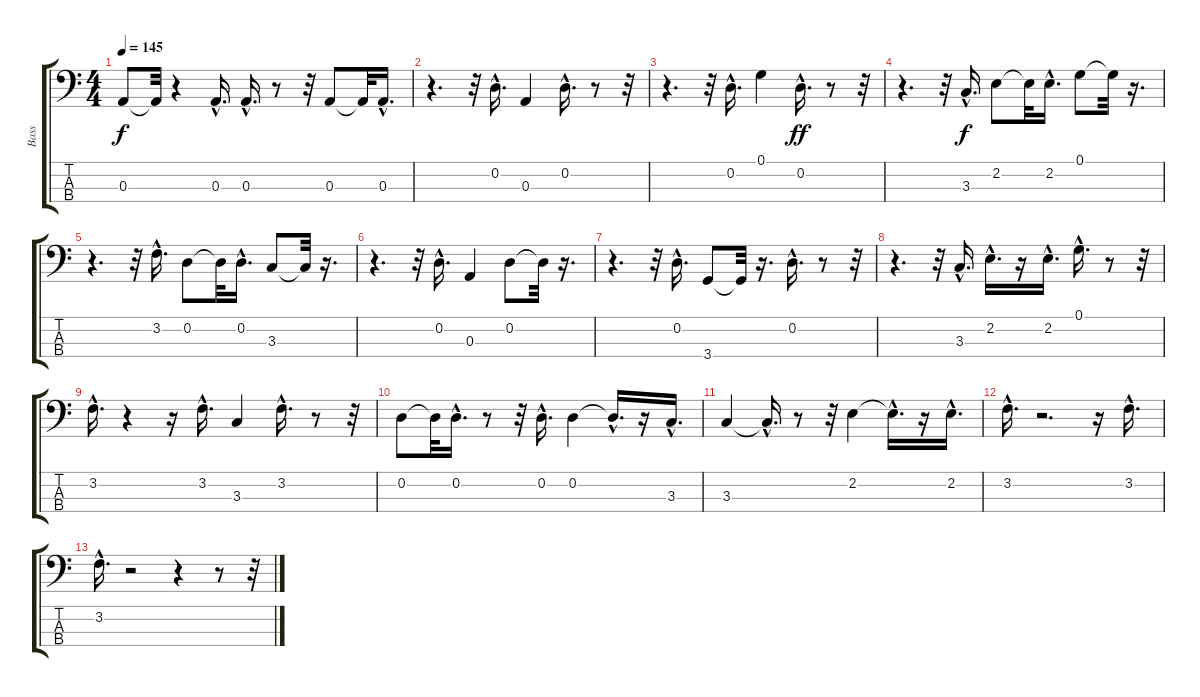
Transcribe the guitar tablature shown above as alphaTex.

\track ("Bass" "Bass") {instrument fretlessbass}
\staff {score tabs}
\tuning (G2 D2 A1 E1) {hide}
\ts (4 4)
\tempo 145
\clef f4
\ks c
0.3.8{dy f} 0.3{t}.32 r.4 0.3{hac}.16{d} 0.3{hac}.16{d} r.8 r.32 0.3.8 0.3{t}.32 0.3{hac}.16{d} |
r.4{d} r.32 0.2{hac}.16{d} 0.3.4 0.2{hac}.16{d} r.8 r.32 |
r.4{d} r.32 0.2{hac}.16{d} 0.1.4 0.2{hac}.16{d dy ff} r.8 r.32 |
r.4{d} r.32 3.3{hac}.16{d dy f} 2.2.8 2.2{t}.32 2.2{hac}.16{d} 0.1.8 0.1{t}.32 r.16{d} |
r.4{d} r.32 3.2{hac}.16{d} 0.2.8 0.2{t}.32 0.2{hac}.16{d} 3.3.8 3.3{t}.32 r.16{d} |
r.4{d} r.32 0.2{hac}.16{d} 0.3.4 0.2.8 0.2{t}.32 r.16{d} |
r.4{d} r.32 0.2{hac}.16{d} 3.4.8 3.4{t}.32 r.16{d} 0.2{hac}.16{d} r.8 r.32 |
r.4{d} r.32 3.3{hac}.16{d} 2.2{hac}.16{d} r.16 2.2{hac}.16{d} 0.1{hac}.16{d} r.8 r.32 |
3.2{hac}.16{d} r.4 r.16 3.2{hac}.16{d} 3.3.4 3.2{hac}.16{d} r.8 r.32 |
0.2.8 0.2{t}.32 0.2{hac}.16{d} r.8 r.32 0.2{hac}.16{d} 0.2.4 0.2{hac t}.16{d} r.16 3.3{hac}.16{d} |
3.3.4 3.3{hac t}.16{d} r.8 r.32 2.2.4 2.2{hac t}.16{d} r.16 2.2{hac}.16{d} |
3.2{hac}.16{d} r.2{d} r.16 3.2{hac}.16{d} |
3.2{hac}.16{d} r.2 r.4 r.8 r.32
